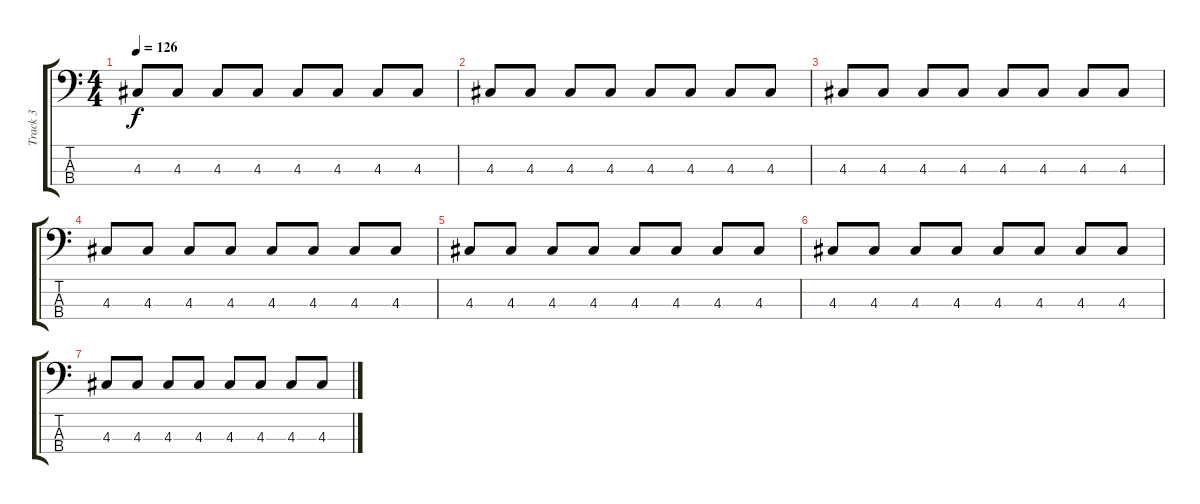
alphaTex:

\track ("Track 3" "Track 3") {instrument electricbassfinger}
\staff {score tabs}
\tuning (G2 D2 A1 E1) {hide}
\ts (4 4)
\tempo 126
\clef f4
\ks c
4.3.8{dy f} 4.3.8 4.3.8 4.3.8 4.3.8 4.3.8 4.3.8 4.3.8 |
4.3.8{volume 0} 4.3.8 4.3.8 4.3.8 4.3.8 4.3.8 4.3.8 4.3.8 |
4.3.8 4.3.8 4.3.8 4.3.8 4.3.8 4.3.8 4.3.8 4.3.8 |
4.3.8 4.3.8 4.3.8 4.3.8 4.3.8 4.3.8 4.3.8 4.3.8 |
4.3.8 4.3.8 4.3.8 4.3.8 4.3.8 4.3.8 4.3.8 4.3.8 |
4.3.8 4.3.8 4.3.8 4.3.8 4.3.8 4.3.8 4.3.8 4.3.8 |
4.3.8 4.3.8 4.3.8 4.3.8 4.3.8 4.3.8 4.3.8 4.3.8
